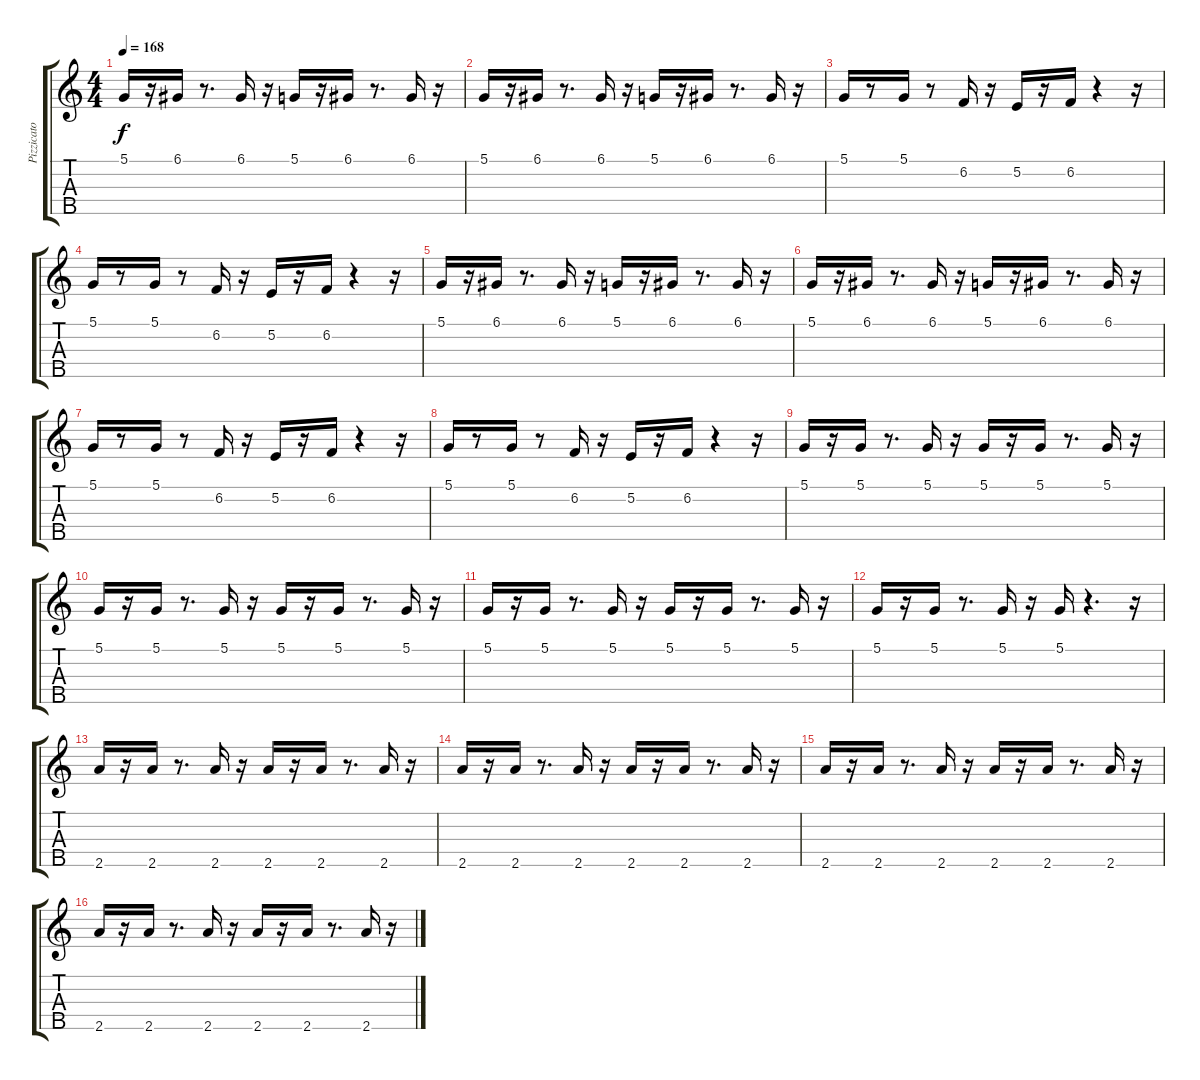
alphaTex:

\track ("Pizzicato Cordes" "Pizzicato ") {instrument pizzicatostrings}
\staff {score tabs}
\tuning (D4 B3 G3 D3 G4) {hide}
\ts (4 4)
\tempo 168
\clef g2
\ks c
5.1.16{dy f} r.16 6.1.16 r.8{d} 6.1.16 r.16 5.1.16 r.16 6.1.16 r.8{d} 6.1.16 r.16 |
5.1.16 r.16 6.1.16 r.8{d} 6.1.16 r.16 5.1.16 r.16 6.1.16 r.8{d} 6.1.16 r.16 |
5.1.16 r.8 5.1.16 r.8 6.2.16 r.16 5.2.16 r.16 6.2.16 r.4 r.16 |
5.1.16 r.8 5.1.16 r.8 6.2.16 r.16 5.2.16 r.16 6.2.16 r.4 r.16 |
5.1.16 r.16 6.1.16 r.8{d} 6.1.16 r.16 5.1.16 r.16 6.1.16 r.8{d} 6.1.16 r.16 |
5.1.16 r.16 6.1.16 r.8{d} 6.1.16 r.16 5.1.16 r.16 6.1.16 r.8{d} 6.1.16 r.16 |
5.1.16 r.8 5.1.16 r.8 6.2.16 r.16 5.2.16 r.16 6.2.16 r.4 r.16 |
5.1.16 r.8 5.1.16 r.8 6.2.16 r.16 5.2.16 r.16 6.2.16 r.4 r.16 |
5.1.16 r.16 5.1.16 r.8{d} 5.1.16 r.16 5.1.16 r.16 5.1.16 r.8{d} 5.1.16 r.16 |
5.1.16 r.16 5.1.16 r.8{d} 5.1.16 r.16 5.1.16 r.16 5.1.16 r.8{d} 5.1.16 r.16 |
5.1.16 r.16 5.1.16 r.8{d} 5.1.16 r.16 5.1.16 r.16 5.1.16 r.8{d} 5.1.16 r.16 |
5.1.16 r.16 5.1.16 r.8{d} 5.1.16 r.16 5.1.16 r.4{d} r.16 |
2.5.16 r.16 2.5.16 r.8{d} 2.5.16 r.16 2.5.16 r.16 2.5.16 r.8{d} 2.5.16 r.16 |
2.5.16 r.16 2.5.16 r.8{d} 2.5.16 r.16 2.5.16 r.16 2.5.16 r.8{d} 2.5.16 r.16 |
2.5.16 r.16 2.5.16 r.8{d} 2.5.16 r.16 2.5.16 r.16 2.5.16 r.8{d} 2.5.16 r.16 |
2.5.16 r.16 2.5.16 r.8{d} 2.5.16 r.16 2.5.16 r.16 2.5.16 r.8{d} 2.5.16 r.16
